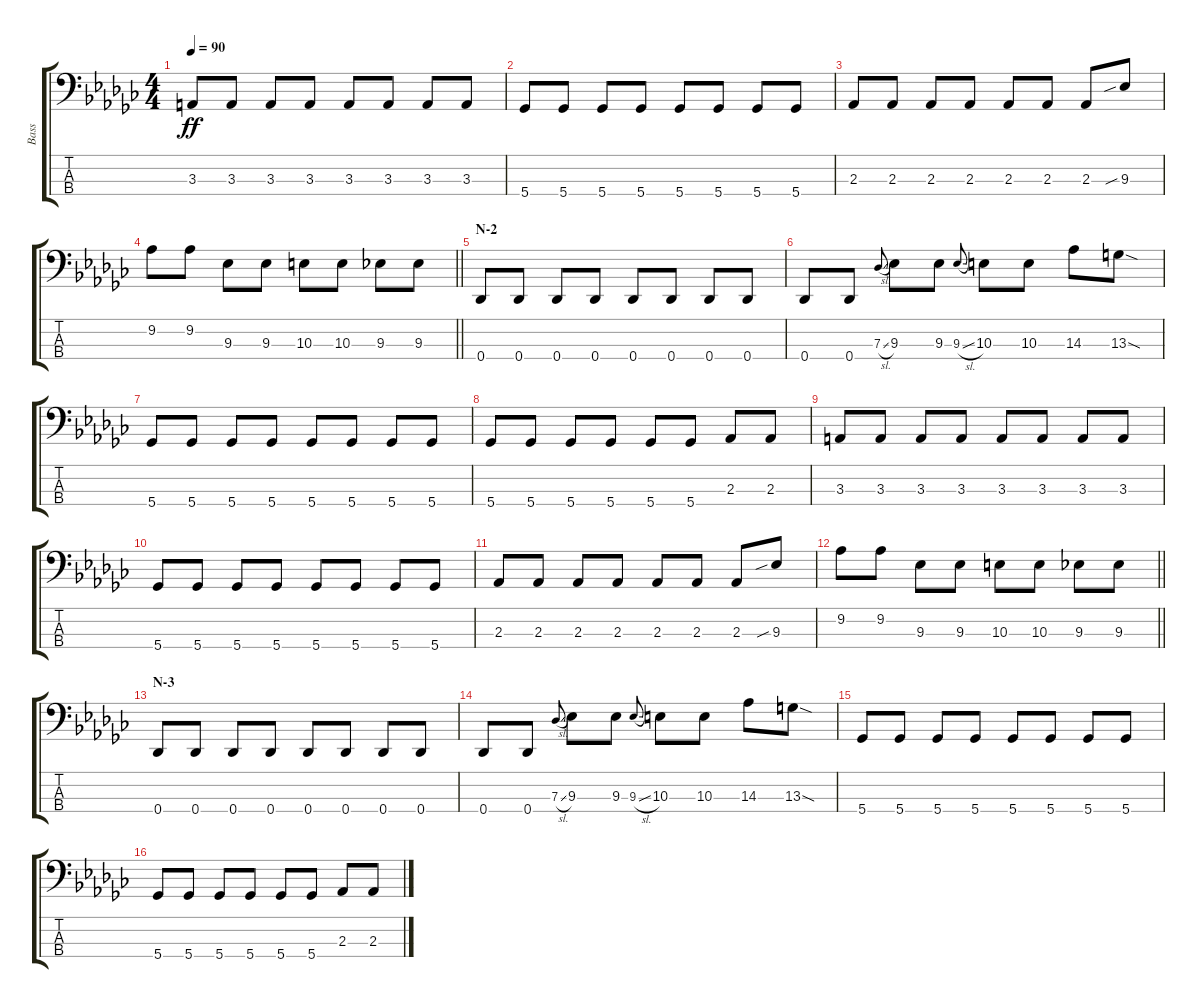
\track ("Bass" "Bass") {instrument electricbasspick}
\staff {score tabs}
\tuning (E2 B1 Gb1 Db1) {hide}
\ts (4 4)
\tempo 90
\clef f4
\ks gb
3.3.8{dy ff} 3.3.8 3.3.8 3.3.8 3.3.8 3.3.8 3.3.8 3.3.8 |
5.4.8 5.4.8 5.4.8 5.4.8 5.4.8 5.4.8 5.4.8 5.4.8 |
2.3.8 2.3.8 2.3.8 2.3.8 2.3.8 2.3.8 2.3.8 9.3{sib}.8 |
\barLineRight lightlight
9.2.8 9.2.8 9.3.8 9.3.8 10.3.8 10.3.8 9.3.8 9.3.8 |
\section ("" "N-2")
0.4.8 0.4.8 0.4.8 0.4.8 0.4.8 0.4.8 0.4.8 0.4.8 |
0.4.8 0.4.8 7.3{sl}.8{gr onbeat} 9.3.8 9.3.8 9.3{sl}.8{gr onbeat} 10.3.8 10.3.8 14.3.8 13.3{sod}.8 |
5.4.8 5.4.8 5.4.8 5.4.8 5.4.8 5.4.8 5.4.8 5.4.8 |
5.4.8 5.4.8 5.4.8 5.4.8 5.4.8 5.4.8 2.3.8 2.3.8 |
3.3.8 3.3.8 3.3.8 3.3.8 3.3.8 3.3.8 3.3.8 3.3.8 |
5.4.8 5.4.8 5.4.8 5.4.8 5.4.8 5.4.8 5.4.8 5.4.8 |
2.3.8 2.3.8 2.3.8 2.3.8 2.3.8 2.3.8 2.3.8 9.3{sib}.8 |
\barLineRight lightlight
9.2.8 9.2.8 9.3.8 9.3.8 10.3.8 10.3.8 9.3.8 9.3.8 |
\section ("" "N-3")
0.4.8 0.4.8 0.4.8 0.4.8 0.4.8 0.4.8 0.4.8 0.4.8 |
0.4.8 0.4.8 7.3{sl}.8{gr onbeat} 9.3.8 9.3.8 9.3{sl}.8{gr onbeat} 10.3.8 10.3.8 14.3.8 13.3{sod}.8 |
5.4.8 5.4.8 5.4.8 5.4.8 5.4.8 5.4.8 5.4.8 5.4.8 |
5.4.8 5.4.8 5.4.8 5.4.8 5.4.8 5.4.8 2.3.8 2.3.8
